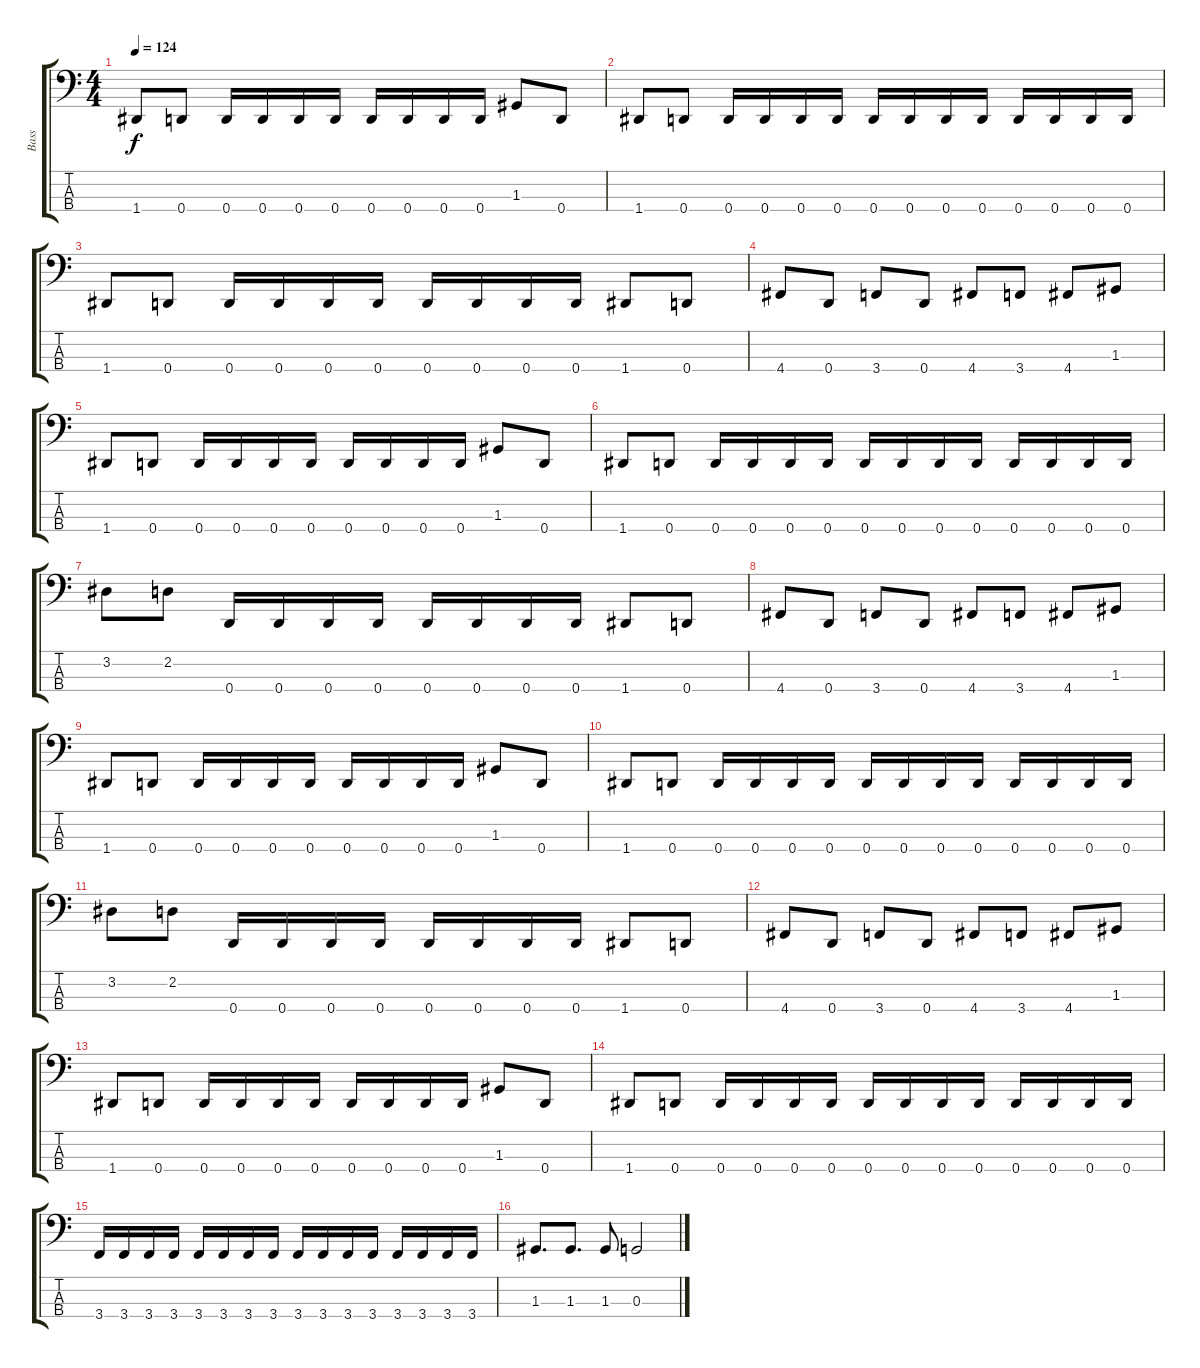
\track ("Bass" "Bass") {instrument electricbasspick}
\staff {score tabs}
\tuning (F2 C2 G1 D1) {hide}
\ts (4 4)
\tempo 124
\clef f4
\ks c
1.4.8{dy f} 0.4.8 0.4.16 0.4.16 0.4.16 0.4.16 0.4.16 0.4.16 0.4.16 0.4.16 1.3.8 0.4.8 |
1.4.8 0.4.8 0.4.16 0.4.16 0.4.16 0.4.16 0.4.16 0.4.16 0.4.16 0.4.16 0.4.16 0.4.16 0.4.16 0.4.16 |
1.4.8 0.4.8 0.4.16 0.4.16 0.4.16 0.4.16 0.4.16 0.4.16 0.4.16 0.4.16 1.4.8 0.4.8 |
4.4.8 0.4.8 3.4.8 0.4.8 4.4.8 3.4.8 4.4.8 1.3.8 |
1.4.8 0.4.8 0.4.16 0.4.16 0.4.16 0.4.16 0.4.16 0.4.16 0.4.16 0.4.16 1.3.8 0.4.8 |
1.4.8 0.4.8 0.4.16 0.4.16 0.4.16 0.4.16 0.4.16 0.4.16 0.4.16 0.4.16 0.4.16 0.4.16 0.4.16 0.4.16 |
3.2.8 2.2.8 0.4.16 0.4.16 0.4.16 0.4.16 0.4.16 0.4.16 0.4.16 0.4.16 1.4.8 0.4.8 |
4.4.8 0.4.8 3.4.8 0.4.8 4.4.8 3.4.8 4.4.8 1.3.8 |
1.4.8 0.4.8 0.4.16 0.4.16 0.4.16 0.4.16 0.4.16 0.4.16 0.4.16 0.4.16 1.3.8 0.4.8 |
1.4.8 0.4.8 0.4.16 0.4.16 0.4.16 0.4.16 0.4.16 0.4.16 0.4.16 0.4.16 0.4.16 0.4.16 0.4.16 0.4.16 |
3.2.8 2.2.8 0.4.16 0.4.16 0.4.16 0.4.16 0.4.16 0.4.16 0.4.16 0.4.16 1.4.8 0.4.8 |
4.4.8 0.4.8 3.4.8 0.4.8 4.4.8 3.4.8 4.4.8 1.3.8 |
1.4.8 0.4.8 0.4.16 0.4.16 0.4.16 0.4.16 0.4.16 0.4.16 0.4.16 0.4.16 1.3.8 0.4.8 |
1.4.8 0.4.8 0.4.16 0.4.16 0.4.16 0.4.16 0.4.16 0.4.16 0.4.16 0.4.16 0.4.16 0.4.16 0.4.16 0.4.16 |
3.4.16 3.4.16 3.4.16 3.4.16 3.4.16 3.4.16 3.4.16 3.4.16 3.4.16 3.4.16 3.4.16 3.4.16 3.4.16 3.4.16 3.4.16 3.4.16 |
1.3.8{d} 1.3.8{d} 1.3.8 0.3.2
